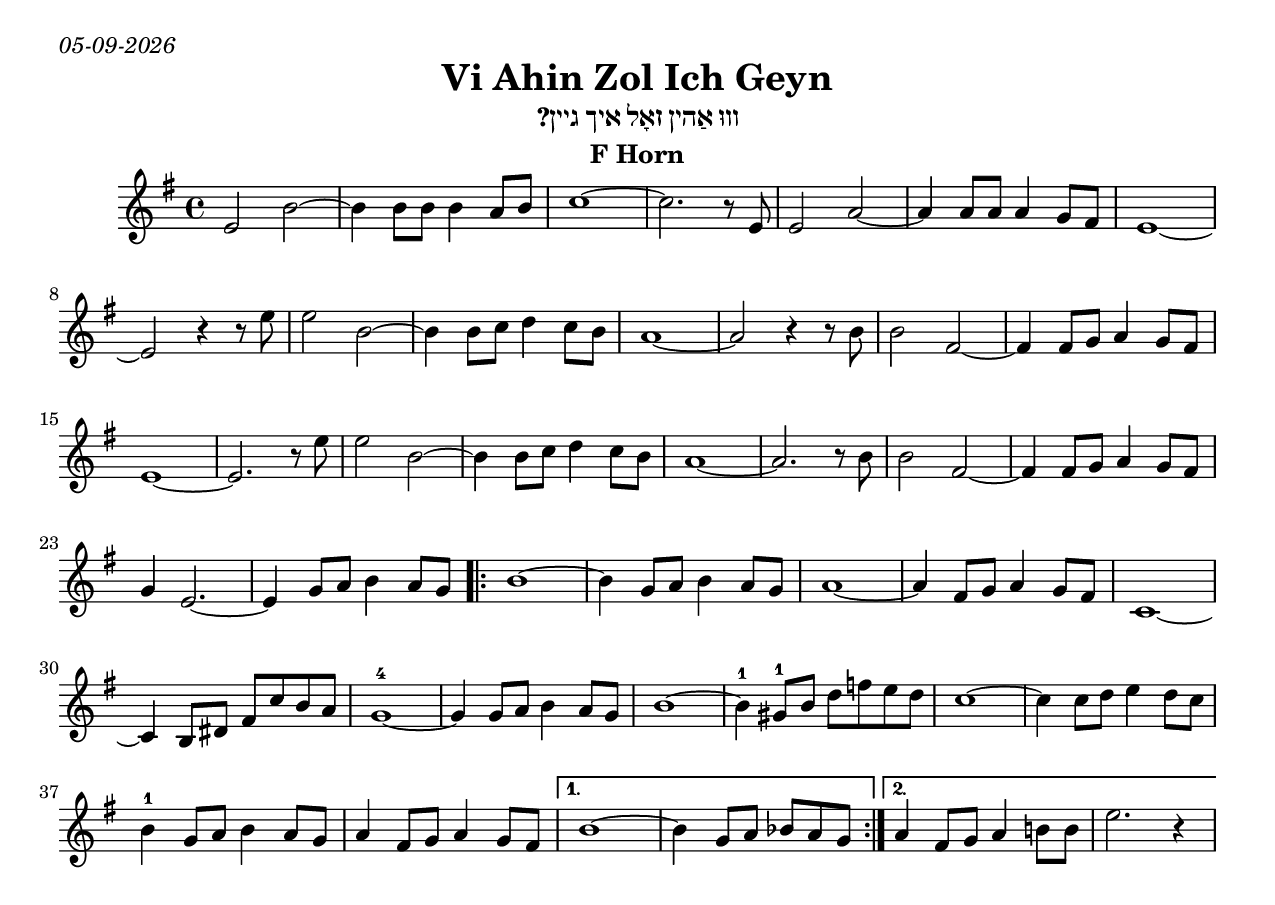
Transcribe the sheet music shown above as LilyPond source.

\version "2.20.0"
\include "english.ly"
\pointAndClickOff
\paper{
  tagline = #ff
  print-all-headers = ##t
  #(set-paper-size "letter")
}
date = #(strftime "%d-%m-%Y" (localtime (current-time)))

\markup{ \italic{ \date }  }

%\markup{ Got something to say? }

global = {
  \clef treble
  \key e \minor
  \time 4/4
  \set Score.markFormatter = #format-mark-box-alphabet
}

%#################################### Melody ########################
melody = \relative c'' {
  \global
  %\partial 4 g4    %lead in notes

   e,2 b'~
   b4 b8 b b4 a8 b
   c1~
   c2. r8 e,8|

   e2 a2~
   a4 a8 a a4 g8 fs
   e1~
   e2 r4 r8 e'8

   e2 b2~
   b4 b8 c d4 c8 b
   a1~
   a2 r4 r8 b8b2 fs2~
   fs4 fs8 g a4 g8 fs
   e1~
   e2. r8 e'
   e2 b2~
   b4 b8 c d4 c8 b
   a1~
   a2. r8 b
   b2 fs~
   fs4 fs8 g a4 g8 fs
   g4  e2.~
   e4 g8 a b4 a8 g


  \repeat volta 2{

    b1~
    b4g8 a b4 a8 g|
    a1~
    a4 fs8 g a4 g8 fs|

   c1 ~
   c4 b8 ds fs c' b a
   g1-4~
   g4 g8a b4 a8 g

   b1~
   b4-1 gs8-1 b d f e d
   c1~
   c4 c8 d e4 d8 c

   b4 -1 g8 a b4 a8 g|
   a4 fs8 g a4 g8 fs
  }
  \alternative {
    { b1~
    b4 g8 a bf a8 g
    }
    { a4 fs8 g a4 b8 b
    e2. r4}
  }

}
%################################# Lyrics #####################
%\addlyrics{ \set stanza = #"1. " }
%################################# Chords #######################
harmonies = \chordmode {

}

\score {
  % transpose score below
  %\transpose c d
  <<
    \new ChordNames {
      \set chordChanges = ##f
      \harmonies
    }
    \new Staff   \melody
  >>
  \header{
    title= "Vi Ahin Zol Ich Geyn"
    subtitle="װוּ אַהין זאָל איך גײן?"
    composer= ""\version "2.22.2"

    instrument = "F Horn"
    arranger= ""
  }
  \layout{indent = 1.0\cm}
  \midi {
    \tempo 4 = 120

    % \midi { }
  }
}
%{
% more verses:
\markup{}
\markup {
  \font-size #2
  \fill-line {
    \hspace #0.1 % distance from left margin
    \column {
      \line { "1."
\column {
 ""
}
      }
      \hspace #0.2 % vertical distance between verses
      \line { "2."
\column {
""
}
      }
    }
    \hspace #0.1  % horiz. distance between columns
    \column {
      \line { "3."
\column {
 ""
}
      }
      \hspace #0.2 % distance between verses
      \line { "4."
\column {
""
}
      }
    }
    \hspace #0.1 % distance to right margin
  }
}

%}